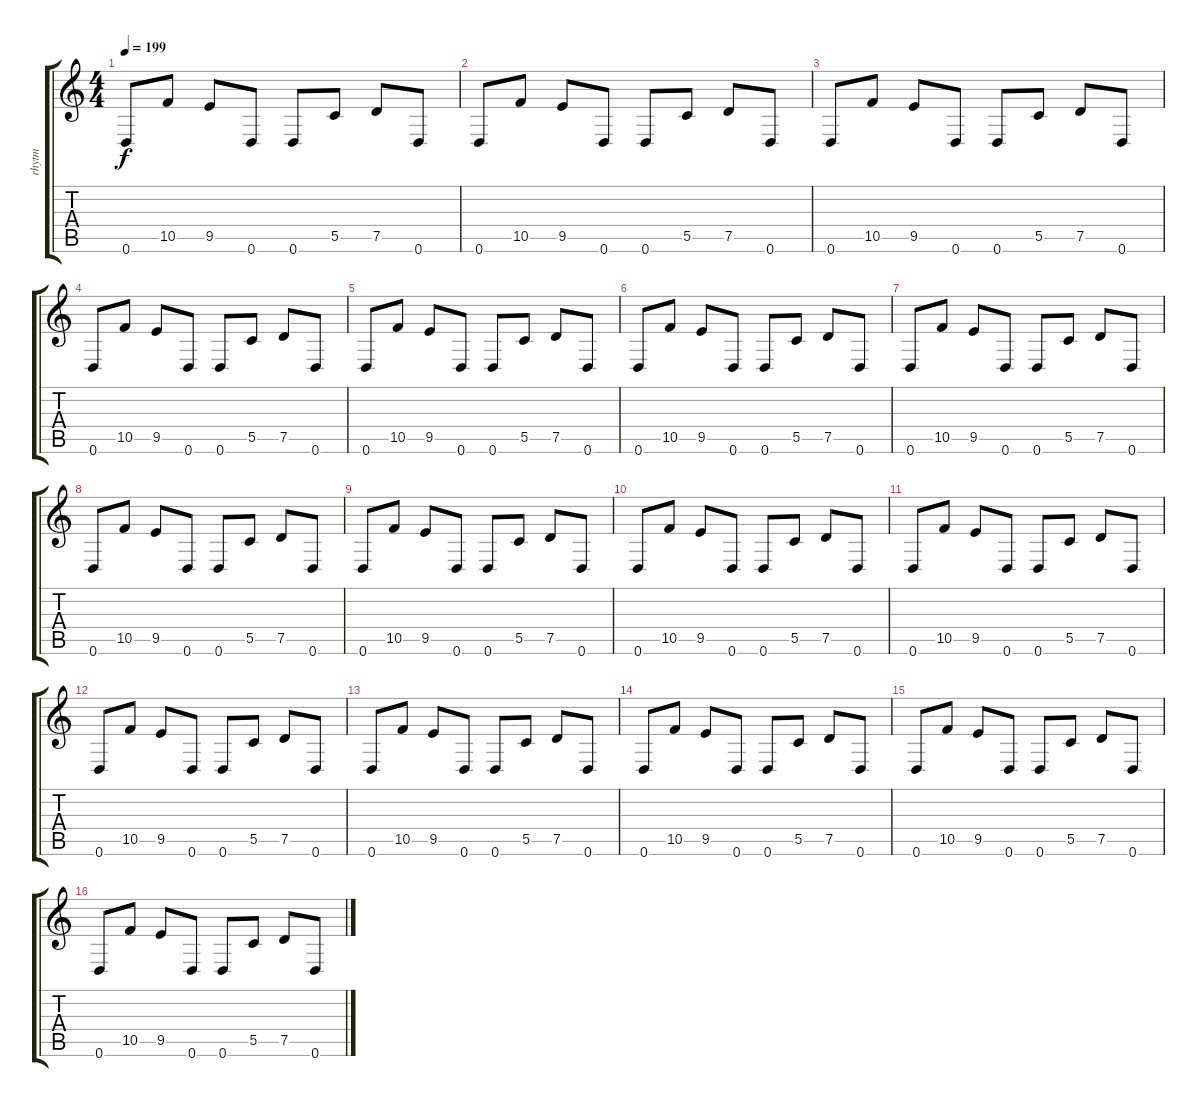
\track ("rhytm" "rhytm") {instrument distortionguitar}
\staff {score tabs}
\tuning (D4 A3 F3 C3 G2 D2) {hide}
\ts (4 4)
\tempo 199
\clef g2
\ks c
0.6.8{dy f instrument distortionguitar} 10.5.8 9.5.8 0.6.8 0.6.8 5.5.8 7.5.8 0.6.8 |
0.6.8 10.5.8 9.5.8 0.6.8 0.6.8 5.5.8 7.5.8 0.6.8 |
0.6.8 10.5.8 9.5.8 0.6.8 0.6.8 5.5.8 7.5.8 0.6.8 |
0.6.8 10.5.8 9.5.8 0.6.8 0.6.8 5.5.8 7.5.8 0.6.8 |
0.6.8 10.5.8 9.5.8 0.6.8 0.6.8 5.5.8 7.5.8 0.6.8 |
0.6.8 10.5.8 9.5.8 0.6.8 0.6.8 5.5.8 7.5.8 0.6.8 |
0.6.8 10.5.8 9.5.8 0.6.8 0.6.8 5.5.8 7.5.8 0.6.8 |
0.6.8 10.5.8 9.5.8 0.6.8 0.6.8 5.5.8 7.5.8 0.6.8 |
0.6.8 10.5.8 9.5.8 0.6.8 0.6.8 5.5.8 7.5.8 0.6.8 |
0.6.8 10.5.8 9.5.8 0.6.8 0.6.8 5.5.8 7.5.8 0.6.8 |
0.6.8 10.5.8 9.5.8 0.6.8 0.6.8 5.5.8 7.5.8 0.6.8 |
0.6.8 10.5.8 9.5.8 0.6.8 0.6.8 5.5.8 7.5.8 0.6.8 |
0.6.8 10.5.8 9.5.8 0.6.8 0.6.8 5.5.8 7.5.8 0.6.8 |
0.6.8 10.5.8 9.5.8 0.6.8 0.6.8 5.5.8 7.5.8 0.6.8 |
0.6.8 10.5.8 9.5.8 0.6.8 0.6.8 5.5.8 7.5.8 0.6.8 |
0.6.8 10.5.8 9.5.8 0.6.8 0.6.8 5.5.8 7.5.8 0.6.8
